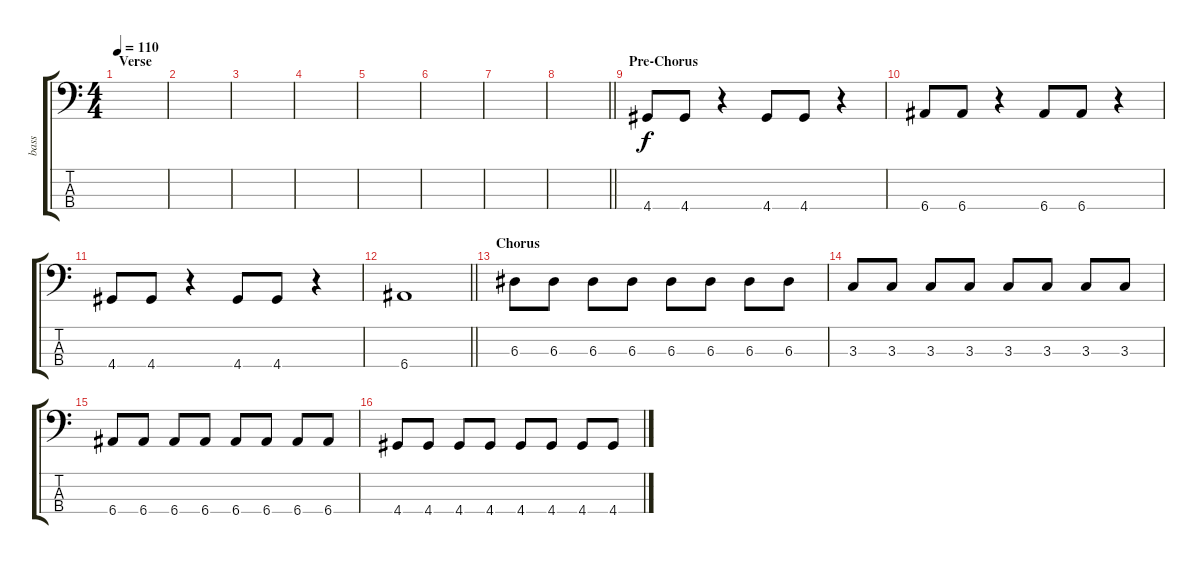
\track ("bass" "bass") {instrument electricbassfinger}
\staff {score tabs}
\tuning (G2 D2 A1 E1) {hide}
\ts (4 4)
\section ("" "Verse")
\tempo 110
\clef f4
\ks c
|
|
|
|
|
|
|
\barLineRight lightlight
|
\section ("" "Pre-Chorus")
4.4.8 4.4.8 r.4 4.4.8 4.4.8 r.4 |
6.4.8 6.4.8 r.4 6.4.8 6.4.8 r.4 |
4.4.8 4.4.8 r.4 4.4.8 4.4.8 r.4 |
\barLineRight lightlight
6.4.1 |
\section ("" "Chorus")
6.3.8 6.3.8 6.3.8 6.3.8 6.3.8 6.3.8 6.3.8 6.3.8 |
3.3.8 3.3.8 3.3.8 3.3.8 3.3.8 3.3.8 3.3.8 3.3.8 |
6.4.8 6.4.8 6.4.8 6.4.8 6.4.8 6.4.8 6.4.8 6.4.8 |
4.4.8 4.4.8 4.4.8 4.4.8 4.4.8 4.4.8 4.4.8 4.4.8
